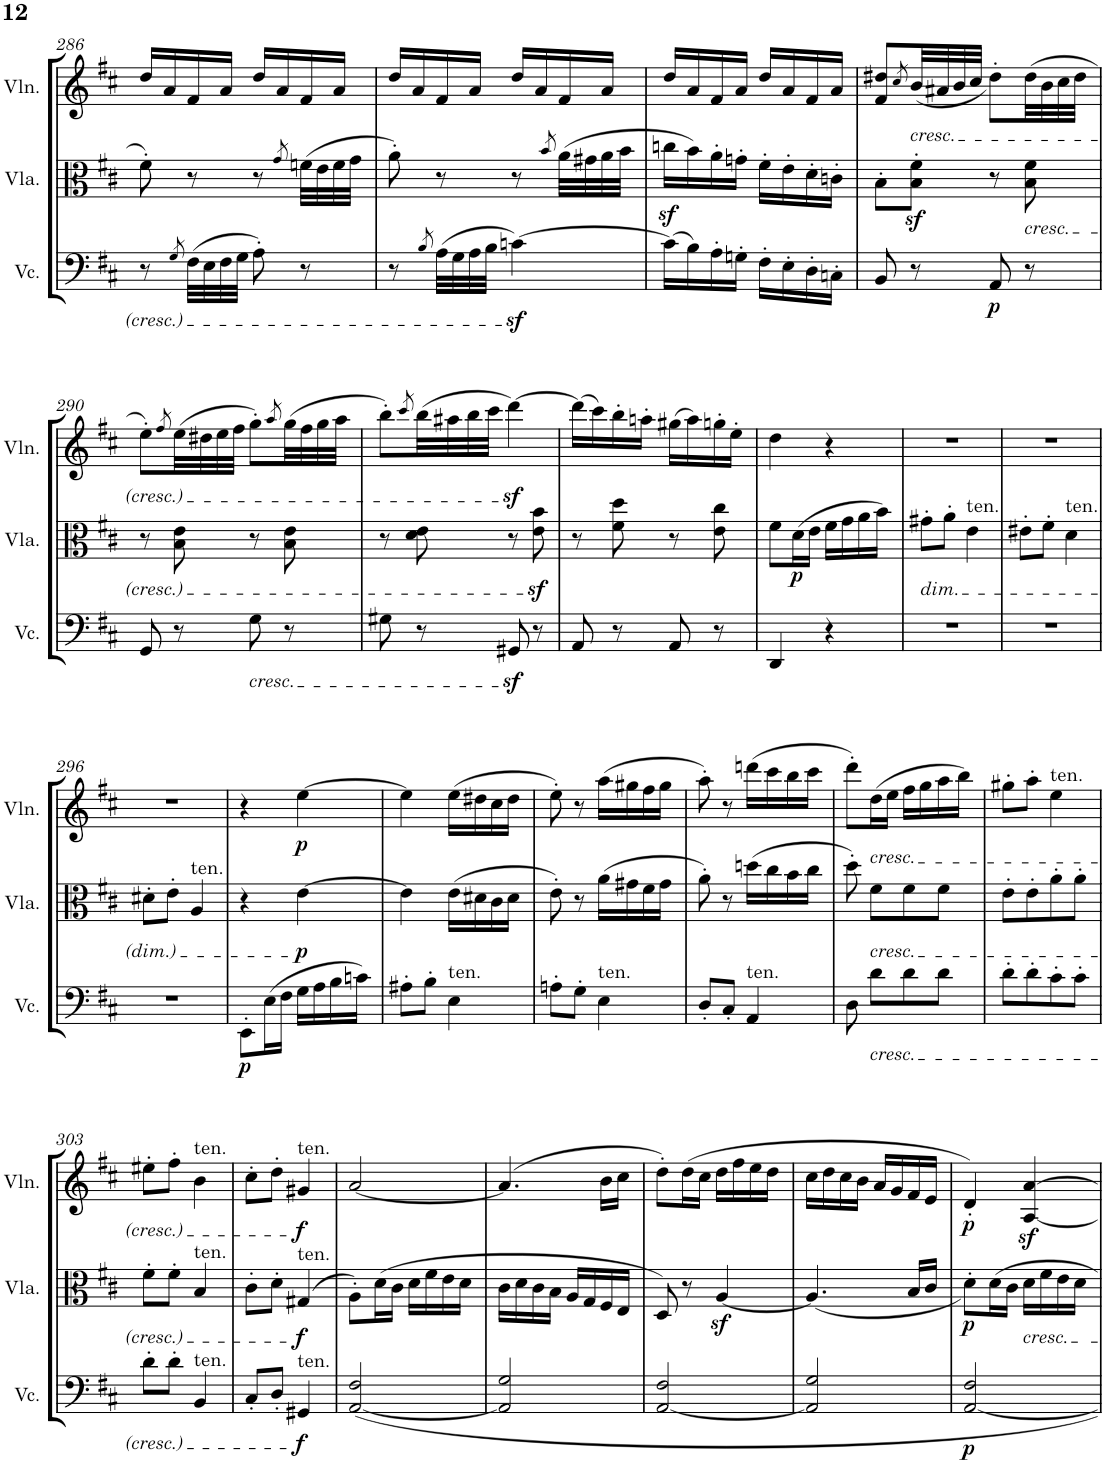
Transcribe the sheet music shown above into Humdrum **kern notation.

**kern	**dynam	**kern	**dynam	**kern	**dynam
*part3	*part3	*part2	*part2	*part1	*part1
*staff3	*staff3	*staff2	*staff2	*staff1	*staff1
*I"Violoncello	*	*I"Viola	*	*I"Violin	*
*I'Vc.	*	*I'Vla.	*	*I'Vln.	*
!!LO:PB:g=z
*clefF4	*	*clefC3	*	*clefG2	*
*k[f#c#]	*	*k[f#c#]	*	*k[f#c#]	*
*M2/4	*	*M2/4	*	*M2/4	*
=286	=286	=286	=286	=286	=286
8r	.	8f#'\	.	16dd/LL	.
.	.	.	.	16a/	.
8qG/	.	.	.	.	.
(32F#\LLL	.	8r	.	16f#/	.
32E\	.	.	.	.	.
32F#\	.	.	.	16a/JJ	.
32G\JJJ	.	.	.	.	.
8A'\)	.	8r	.	16dd/LL	.
.	.	.	.	16a/	.
.	.	8qg/	.	.	.
8r	.	(32fn\LLL	.	16f#/	.
.	.	32e\	.	.	.
.	.	32f\	.	16a/JJ	.
.	.	32g\JJJ	.	.	.
=287	=287	=287	=287	=287	=287
8r	.	8a'\)	.	16dd/LL	.
.	.	.	.	16a/	.
8qB/	.	.	.	.	.
(32A\LLL	.	8r	.	16f#/	.
32G\	.	.	.	.	.
32A\	.	.	.	16a/JJ	.
32B\JJJ	.	.	.	.	.
[4cnz<\)	.	8r	.	16dd/LL	.
.	.	.	.	16a/	.
.	.	8qb/	.	.	.
.	.	(32a\LLL	.	16f#/	.
.	.	32g#X\	.	.	.
.	.	32a\	.	16a/JJ	.
.	.	32b\JJJ	.	.	.
=288	=288	=288	=288	=288	=288
(16c\LL]	.	16ccnz<\LL	.	16dd/LL	.
16B\)	.	16b\)	.	16a/	.
16A'\	.	16a'\	.	16f#/	.
16Gn'\JJ	.	16gn'\JJ	.	16a/JJ	.
16F#'\LL	.	16f#'\LL	.	16dd/LL	.
16E'\	.	16e'\	.	16a/	.
16D'\	.	16d'\	.	16f#/	.
16Cn'\JJ	.	16cn'\JJ	.	16a/JJ	.
=289	=289	=289	=289	=289	=289
8BB/	.	8B'\L	.	8f#/ 8dd#X/L	.
.	.	.	.	8qcc#/	.
!	!	!	!	!LO:TX:b:i:t=cresc.	!
8r	.	8B\z<' 8f#\z<'J	.	(<32b/LL	.
.	.	.	.	32a#X/	.
.	.	.	.	32b/	.
.	.	.	.	32cc#/JJJ	.
!	!LO:DY:b	!	!	!	!
8AA/	p	8r	.	8dd#'\L)	.
!	!	!LO:TX:b:i:t=cresc.	!	!	!
8r	.	8B\ 8f#\	.	(>32dd#\LL	.
.	.	.	.	32b\	.
.	.	.	.	32cc#\	.
.	.	.	.	32dd#\JJJ	.
!!LO:LB:g=z
=290	=290	=290	=290	=290	=290
8GG/	.	8r	.	8ee'\L)	.
.	.	.	.	8qff#/	.
8r	.	8B\ 8e\	.	(>32ee\LL	.
.	.	.	.	32dd#X\	.
.	.	.	.	32ee\	.
.	.	.	.	32ff#\JJJ	.
!LO:TX:b:i:t=cresc.	!	!	!	!	!
8G\	.	8r	.	8gg'\L)	.
.	.	.	.	8qaa/	.
8r	.	8B\ 8e\	.	(>32gg\LL	.
.	.	.	.	32ff#\	.
.	.	.	.	32gg\	.
.	.	.	.	32aa\JJJ	.
=291	=291	=291	=291	=291	=291
8G#X\	.	8r	.	8bb'\L)	.
.	.	.	.	8qccc#/	.
8r	.	8d\ 8e\	.	(>32bb\LL	.
.	.	.	.	32aa#X\	.
.	.	.	.	32bb\	.
.	.	.	.	32ccc#\JJJ	.
8GG#Xz</	.	8r	.	[4dddz<\)	.
8r	.	8e\z< 8b\z<	.	.	.
=292	=292	=292	=292	=292	=292
8AA/	.	8r	.	(16ddd\LL]	.
.	.	.	.	16ccc#\)	.
8r	.	8f#\ 8dd\	.	16bb'\	.
.	.	.	.	16aan'\JJ	.
8AA/	.	8r	.	(16gg#X\LL	.
.	.	.	.	16aa\)	.
8r	.	8e\ 8cc#\	.	16ggn'\	.
.	.	.	.	16ee'\JJ	.
=293	=293	=293	=293	=293	=293
4DD/	.	8f#\L	.	4dd\	.
!	!	!	!LO:DY:b	!	!
.	.	(16d\L	p	.	.
.	.	16e\JJ	.	.	.
4r	.	16f#\LL	.	4r	.
.	.	16g\	.	.	.
.	.	16a\	.	.	.
.	.	16b\JJ)	.	.	.
=294	=294	=294	=294	=294	=294
!	!	!LO:TX:b:i:t=dim.	!	!	!
2r	.	8g#X'\L	.	2r	.
.	.	8a'\J	.	.	.
!	!	!LO:TX:a:t=ten.	!	!	!
.	.	4e\	.	.	.
=295	=295	=295	=295	=295	=295
2r	.	8e#X'\L	.	2r	.
.	.	8f#'\J	.	.	.
!	!	!LO:TX:a:t=ten.	!	!	!
.	.	4d\	.	.	.
!!LO:LB:g=z
=296	=296	=296	=296	=296	=296
2r	.	8d#X'\L	.	2r	.
.	.	8e'\J	.	.	.
!	!	!LO:TX:a:t=ten.	!	!	!
.	.	4A/	.	.	.
=297	=297	=297	=297	=297	=297
!	!LO:DY:b	!	!	!	!
8EE'\L	p	4r	.	4r	.
(16E\L	.	.	.	.	.
16F#\JJ	.	.	.	.	.
!	!	!	!LO:DY:b	!	!LO:DY:b
16G\LL	.	[4e\	p	[4ee\	p
16A\	.	.	.	.	.
16B\	.	.	.	.	.
16cn\JJ)	.	.	.	.	.
=298	=298	=298	=298	=298	=298
8A#X'\L	.	4e\]	.	4ee\]	.
8B'\J	.	.	.	.	.
!LO:TX:a:t=ten.	!	!	!	!	!
4E\	.	(16e\LL	.	(16ee\LL	.
.	.	16d#X\	.	16dd#X\	.
.	.	16c#\	.	16cc#\	.
.	.	16d#\JJ	.	16dd#\JJ	.
=299	=299	=299	=299	=299	=299
8An'\L	.	8e'\)	.	8ee'\)	.
8G'\J	.	8r	.	8r	.
!LO:TX:a:t=ten.	!	!	!	!	!
4E\	.	(16a\LL	.	(16aa\LL	.
.	.	16g#X\	.	16gg#X\	.
.	.	16f#\	.	16ff#\	.
.	.	16g#\JJ	.	16gg#\JJ	.
=300	=300	=300	=300	=300	=300
8D'/L	.	8a'\)	.	8aa'\)	.
8C#'/J	.	8r	.	8r	.
!LO:TX:a:t=ten.	!	!	!	!	!
4AA/	.	(16ddn\LL	.	(16dddn\LL	.
.	.	16cc#\	.	16ccc#\	.
.	.	16b\	.	16bb\	.
.	.	16cc#\JJ	.	16ccc#\JJ	.
=301	=301	=301	=301	=301	=301
8D\	.	8dd'\)	.	8ddd'\L)	.
!	!	!	!	!LO:TX:b:i:t=cresc.	!
!	!	!LO:TX:b:i:t=cresc.	!	!	!
!LO:TX:b:i:t=cresc.	!	!	!	!	!
8d\L	.	8f#\L	.	(16dd\L	.
.	.	.	.	16ee\JJ	.
8d\	.	8f#\	.	16ff#\LL	.
.	.	.	.	16gg\	.
8d\J	.	8f#\J	.	16aa\	.
.	.	.	.	16bb\JJ)	.
=302	=302	=302	=302	=302	=302
8d'\L	.	8e'\L	.	8gg#X'\L	.
8d'\	.	8e'\	.	8aa'\J	.
!	!	!	!	!LO:TX:a:t=ten.	!
8c#'\	.	8a'\	.	4ee\	.
8c#'\J	.	8a'\J	.	.	.
!!LO:LB:g=z
=303	=303	=303	=303	=303	=303
8d'\L	.	8f#'\L	.	8ee#X'\L	.
8d'\J	.	8f#'\J	.	8ff#'\J	.
!	!	!	!	!LO:TX:a:t=ten.	!
!	!	!LO:TX:a:t=ten.	!	!	!
!LO:TX:a:t=ten.	!	!	!	!	!
4BB/	.	4B/	.	4b\	.
=304	=304	=304	=304	=304	=304
8C#'/L	.	8c#'\L	.	8cc#'\L	.
8D'/J	.	8d'\J	.	8dd'\J	.
!	!	!	!	!LO:TX:a:t=ten.	!
!	!	!LO:TX:a:t=ten.	!	!	!
!LO:TX:a:t=ten.	!	!	!	!	!
!	!LO:DY:b	!	!LO:DY:b	!	!LO:DY:b
4GG#X/	f	(4G#X/	f	4g#X/	f
=305	=305	=305	=305	=305	=305
[2AA/ 2F#/	.	8A'\L)	.	[2a/	.
.	.	(16d\L	.	.	.
.	.	16c#\JJ	.	.	.
.	.	16d\LL	.	.	.
.	.	16f#\	.	.	.
.	.	16e\	.	.	.
.	.	16d\JJ	.	.	.
=306	=306	=306	=306	=306	=306
2AA/] 2G/	.	16c#\LL	.	(4.a/]	.
.	.	16d\	.	.	.
.	.	16c#\	.	.	.
.	.	16B\JJ	.	.	.
.	.	16A/LL	.	.	.
.	.	16G/	.	.	.
.	.	16F#/	.	16b\LL	.
.	.	16E/JJ	.	16cc#\JJ	.
=307	=307	=307	=307	=307	=307
[2AA/ 2F#/	.	8D/)	.	8dd'\L)	.
.	.	8r	.	(16dd\L	.
.	.	.	.	16cc#\JJ	.
.	.	[4Az</	.	16dd\LL	.
.	.	.	.	16ff#\	.
.	.	.	.	16ee\	.
.	.	.	.	16dd\JJ	.
=308	=308	=308	=308	=308	=308
2AA/] 2G/	.	(<4.A/]	.	16cc#\LL	.
.	.	.	.	16dd\	.
.	.	.	.	16cc#\	.
.	.	.	.	16b\JJ	.
.	.	.	.	16a/LL	.
.	.	.	.	16g/	.
.	.	16B/LL	.	16f#/	.
.	.	16c#/JJ	.	16e/JJ	.
=309	=309	=309	=309	=309	=309
!	!LO:DY:b	!	!LO:DY:b	!	!LO:DY:b
[2AA/ 2F#/	p	8d'\L)	p	4d'/)	p
.	.	16d\L	.	.	.
.	.	16c#\JJ	.	.	.
!	!	!LO:TX:b:i:t=cresc.	!	!	!
.	.	16d\LL	.	[4A/z< [4a/z<	.
.	.	16f#\	.	.	.
.	.	16e\	.	.	.
.	.	16d\JJ	.	.	.
=	=	=	=	=	=
*-	*-	*-	*-	*-	*-
